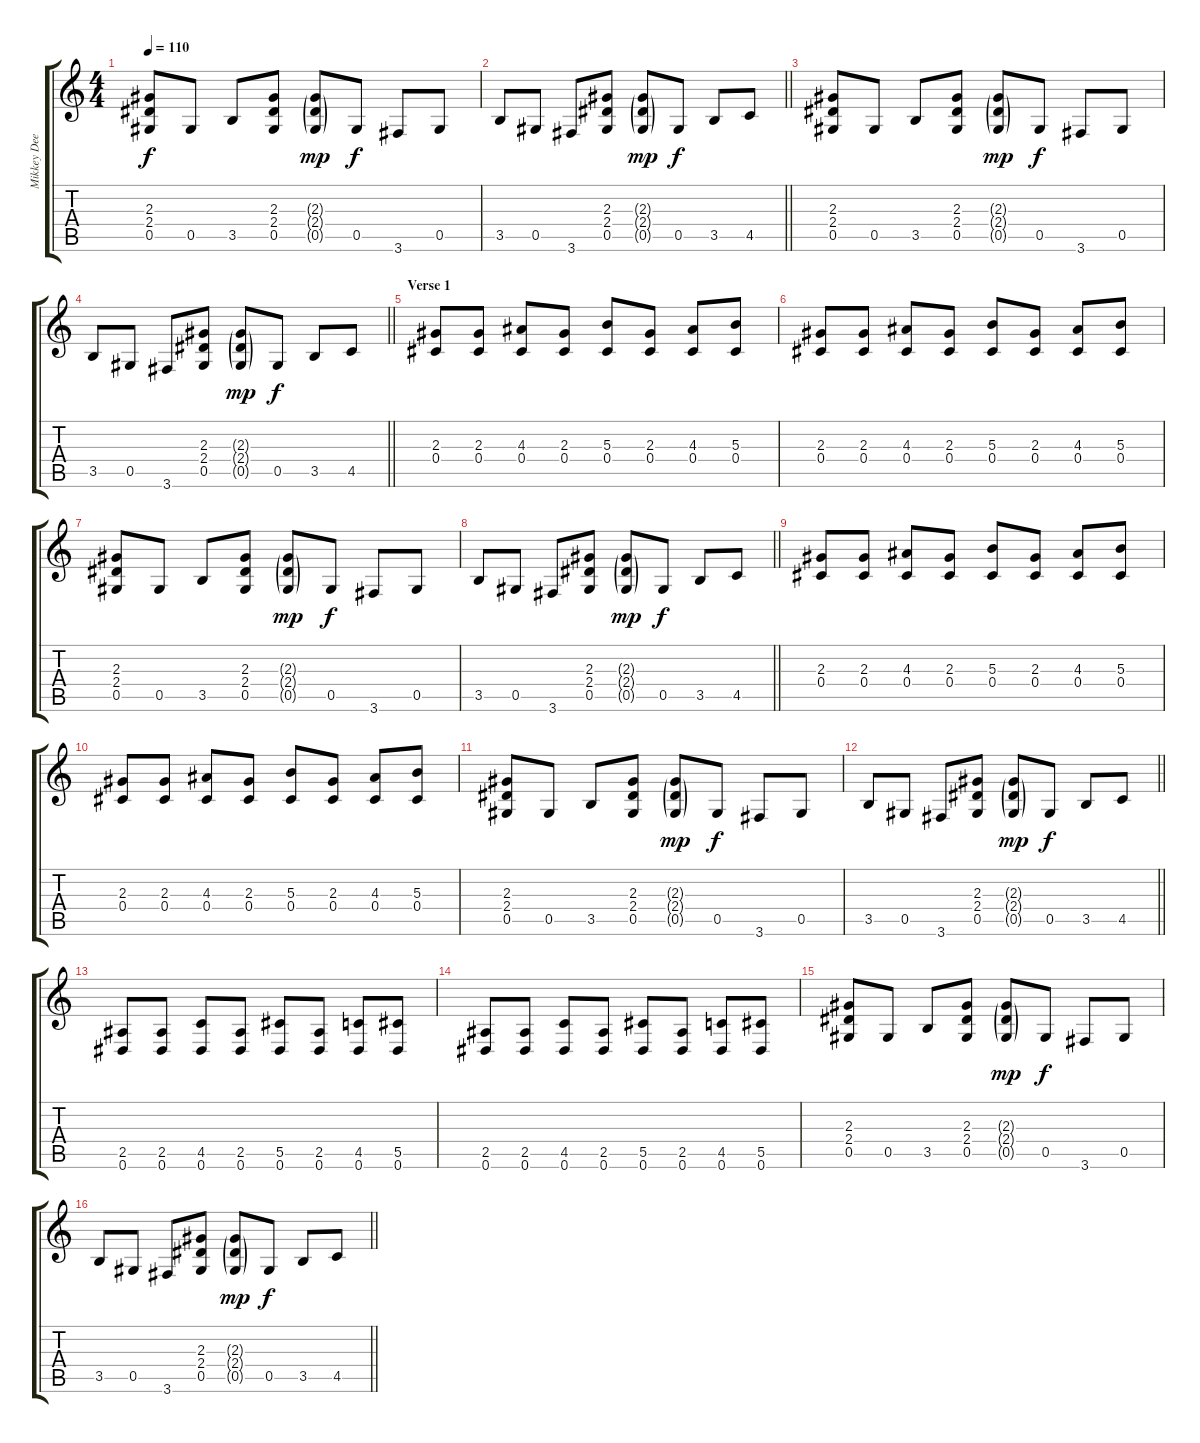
\track ("Mikkey Dee" "Mikkey Dee") {instrument acousticguitarsteel}
\staff {score tabs}
\tuning (Eb4 Bb3 Gb3 Db3 Ab2 Eb2) {hide}
\ts (4 4)
\tempo 110
\clef g2
\ks c
(2.3 2.4 0.5).8{dy f instrument acousticguitarsteel} 0.5.8 3.5.8 (2.3 2.4 0.5).8 (2.3{g} 2.4{g} 0.5{g}).8{dy mp} 0.5.8{dy f} 3.6.8 0.5.8 |
\barLineRight lightlight
3.5.8 0.5.8 3.6.8 (2.3 2.4 0.5).8 (2.3{g} 2.4{g} 0.5{g}).8{dy mp} 0.5.8{dy f} 3.5.8 4.5.8 |
(2.3 2.4 0.5).8 0.5.8 3.5.8 (2.3 2.4 0.5).8 (2.3{g} 2.4{g} 0.5{g}).8{dy mp} 0.5.8{dy f} 3.6.8 0.5.8 |
\barLineRight lightlight
3.5.8 0.5.8 3.6.8 (2.3 2.4 0.5).8 (2.3{g} 2.4{g} 0.5{g}).8{dy mp} 0.5.8{dy f} 3.5.8 4.5.8 |
\section ("" "Verse 1")
(2.3 0.4).8 (2.3 0.4).8 (4.3 0.4).8 (2.3 0.4).8 (5.3 0.4).8 (2.3 0.4).8 (4.3 0.4).8 (5.3 0.4).8 |
(2.3 0.4).8 (2.3 0.4).8 (4.3 0.4).8 (2.3 0.4).8 (5.3 0.4).8 (2.3 0.4).8 (4.3 0.4).8 (5.3 0.4).8 |
(2.3 2.4 0.5).8 0.5.8 3.5.8 (2.3 2.4 0.5).8 (2.3{g} 2.4{g} 0.5{g}).8{dy mp} 0.5.8{dy f} 3.6.8 0.5.8 |
\barLineRight lightlight
3.5.8 0.5.8 3.6.8 (2.3 2.4 0.5).8 (2.3{g} 2.4{g} 0.5{g}).8{dy mp} 0.5.8{dy f} 3.5.8 4.5.8 |
(2.3 0.4).8 (2.3 0.4).8 (4.3 0.4).8 (2.3 0.4).8 (5.3 0.4).8 (2.3 0.4).8 (4.3 0.4).8 (5.3 0.4).8 |
(2.3 0.4).8 (2.3 0.4).8 (4.3 0.4).8 (2.3 0.4).8 (5.3 0.4).8 (2.3 0.4).8 (4.3 0.4).8 (5.3 0.4).8 |
(2.3 2.4 0.5).8 0.5.8 3.5.8 (2.3 2.4 0.5).8 (2.3{g} 2.4{g} 0.5{g}).8{dy mp} 0.5.8{dy f} 3.6.8 0.5.8 |
\barLineRight lightlight
3.5.8 0.5.8 3.6.8 (2.3 2.4 0.5).8 (2.3{g} 2.4{g} 0.5{g}).8{dy mp} 0.5.8{dy f} 3.5.8 4.5.8 |
(2.5 0.6).8 (2.5 0.6).8 (4.5 0.6).8 (2.5 0.6).8 (5.5 0.6).8 (2.5 0.6).8 (4.5 0.6).8 (5.5 0.6).8 |
(2.5 0.6).8 (2.5 0.6).8 (4.5 0.6).8 (2.5 0.6).8 (5.5 0.6).8 (2.5 0.6).8 (4.5 0.6).8 (5.5 0.6).8 |
(2.3 2.4 0.5).8 0.5.8 3.5.8 (2.3 2.4 0.5).8 (2.3{g} 2.4{g} 0.5{g}).8{dy mp} 0.5.8{dy f} 3.6.8 0.5.8 |
\barLineRight lightlight
3.5.8 0.5.8 3.6.8 (2.3 2.4 0.5).8 (2.3{g} 2.4{g} 0.5{g}).8{dy mp} 0.5.8{dy f} 3.5.8 4.5.8
